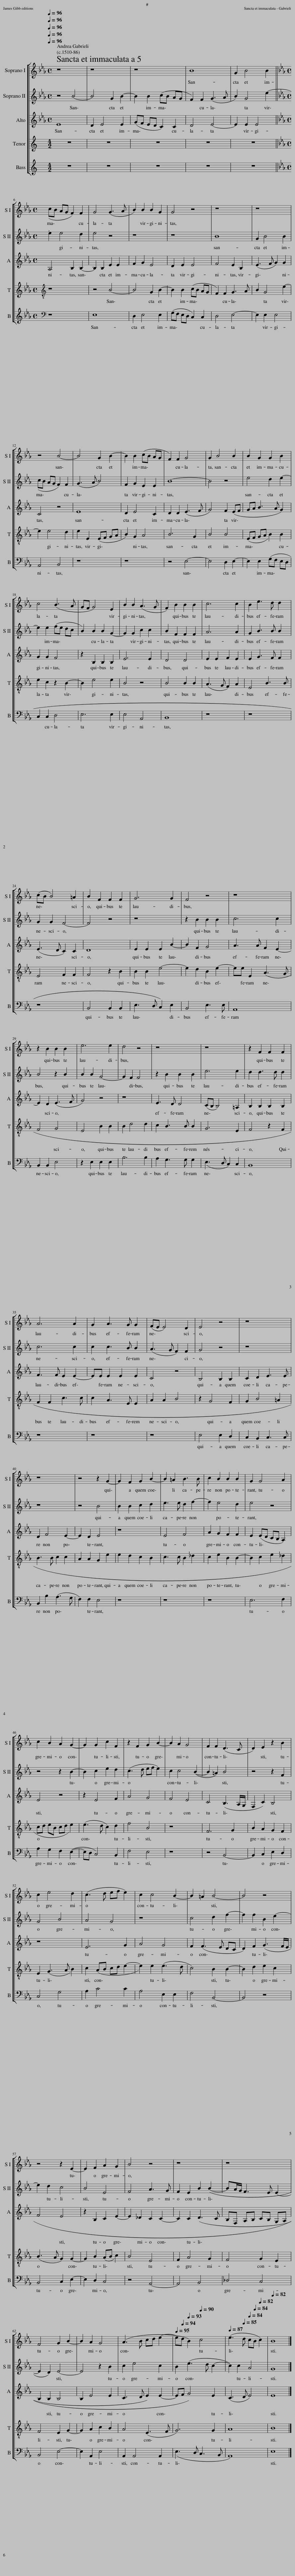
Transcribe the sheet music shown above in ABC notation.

X:1
%%score [ 1 2 3 4 5 ]
L:1/8
Q:1/4=96
M:4/2
I:linebreak $
K:Eb
V:1 treble
V:2 treble
V:3 treble
V:4 treble
V:5 treble
V:1
 z8 | z8 | z8 | B8 | G2 B4 B2 ||$ %5
[M:4/4] (cB AG F2) F2 | G4 (G3 A | B2) B2 B2 G2 | G4 z4 | z8 | %10
 z8 |$ z4 B4- | B4 G2 B2- | B2 B2 (cB AG | F2) F2 G4 | %15
 G2 B4 B2 | B2 G2 G2 B2 |$ c4 (B3 A | GF G4) E2 | B2 B2 (A3 G | %20
 F2) B2 B2 B2 | c6 c2 | B2 e3 d d2 |$ (cB B4) =A2 | B2 F2 F2 F2 | %25
 G6 G2 | F4 z4 | z8 |$ z2 B2 B2 B2 | e6 e2 | %30
 d4 z4 | z8 | z8 | z2 F2 F2 F2 |$ A6 A2 | %35
 G2 A3 G G2 | (FE E4) D2 | E4 z4 | z8 |$ z8 | %40
 z4 z2 G2- | G2 F2 G2 B2- | B2 =A2 B3 B | c2 B2 B2 B2 | G2 G4 A2 |$ %45
 c2 B2 A2 G2- | G2 G2 c2 F2 | z2 F2 G2 B2- | B2 A2 G4 | F2 F2 (D3 C | %50
 D2) E2 z2 B2 |$ c2 e4 d2 | (c3 d ef e2) | c2 c4 B2- | B2 =A2 B4- | %55
 B4 z4 |$ z4 z2 E2- | E2 F2 A2 G2 | B4 z4 | z8 | %60
 z8 |$ F4 G2 B2- | B2 A2 G4 | (A3 B cd e2- |[Q:1/4=95] e[Q:1/4=94]d[Q:1/4=93] B2)[Q:1/4=90] c4 | %65
[Q:1/4=87] (e3[Q:1/4=85] d[Q:1/4=84] c[Q:1/4=84]B[Q:1/4=82] c2) |[Q:1/4=82] B8 |] %67
V:2
 z4 B4- | B4 G2 B2- | B2 B2 (cB AG | F2) F2 (G3 A | B2) G4 e2- ||$ %5
[M:4/4] e2 e4 d2 | e4 z4 | z8 | z8 | B8 | %10
 G2 B4 B2 |$ (cB AG F2) F2 | (G3 A B4) | F2 G2 E2 E2 | B8- | %15
 B4 z4 | e4 d2 e2- |$ e2 e2 (fe dc | B2) B2 B2 G2- | G2 G2 c2 c2 | %20
 B2 F2 F2 F2 | A6 A2 | G2 B3 B B2 |$ G2 G2 F4- | F4 z4 | %25
 z8 | z2 B2 B2 B2 | c6 c2 |$ B4 z2 B2 | B2 B2 G4- | %30
 G2 F2 F4 | z2 B2 B2 B2 | e6 e2 | d2 d3 d d2 |$ c6 c2 | %35
 c2 c3 B B2 | (A3 G F2) F2 | G4 z4 | z8 |$ z8 | %40
 z4 B4 | B2 B2 c2 d2 | e3 e d2 f2- | f2 e4 d2 | e4 z4 |$ %45
 z4 z2 B2- | B2 c2 e2 d2 | (c3 d ef e2) | c2 c4 (B2- | B2 =A2) B4 | %50
 z4 z2 F2 |$ G4 B4 | A4 G4 | z8 | c4 d2 f2- | %55
 f2 f2 B2 e2- |$ e2 d2 c4 | B4 E4 | F4 A3 G | F2 E2 B2 (B2- | %60
 BA/G/ F3 E E2- |$ E2 D2) E4- | E4 z2 B2 | c2 e4 c2 | B2 (e3 d c2- | %65
 c2) c2 A4 | G8 |] %67
V:3
 E8 | D2 E4 E2 | (GF ED C2) C2 | D4 E4- | E2 E2 E4 ||$ %5
[M:4/4] A,4 B,2 B,2- | B,2 B,2 E2 E2 | F2 G2 E4 | D2 E2 E4 | F4 E2 B,2 | %10
 (E3 F G2) G2 |$ C4 z4 | E8 | D2 E4 C2 | D2 D2 (E3 F | %15
 G4) F2 (EF | GA B3 A G2) |$ G2 G2 F4 | z2 B,2 B,2 B,2 | E6 E2 | %20
 D4 D4 | E2 E2 F2 E2 | E2 G3 F F2 |$ (E3 D C2) C2 | D8 | %25
 E2 E2 E2 B2- | B2 F2 G4 | A3 A F2 E2- |$ E2 D2 (E3 F | G4) z4 | %30
 z8 | E3 D D4 | (CB, B,4) =A,2 | B,2 B,2 B,2 B,2 |$ F3 F E2 E2- | %35
 EE E2 E2 E2 | C4 z4 | B,4 B,2 B,2 | C2 D2 E3 E |$ D2 F4 E2- | %40
 E2 D2 E4 | z8 | E4 F4 | A2 G2 F2 F2 | E2 (ED CB, A,2) |$ %45
 E4 z4 | z2 E4 F2 | A4 G4 | F4 E4 | C4 (B,3 A,/G,/ | %50
 F,2 C2) B,4 |$ z8 | E6 G2 | A4 G4 | F2 (F3 E DC | %55
 D2) F2 (G3 F/E/ |$ F4 E4 | z2 B,2 C2 E2- | E2 _D2 C2 C2- | C2 C2 (D3 C | %60
 B,F, A,B, CB, G,A, |$ B,2 B,2 B,4 | B,2 E4 E2 | C3 D E2) E2- | EF G4) E2 | %65
 (C3 D E4) | E8 |] %67
V:4
[K:C] z8 | z8 | z8 | z8 | z8 ||$ %5
[K:Eb][M:4/4][K:treble-8] z8 | z4 B4- | B4 G2 B2- | B2 B2 (cB AG | F2) F2 G3 A | %10
 B2 G4 e2- |$ e2 e4 d2 | e2 E2 (EF GA | B2) G2 A4 | B6 G2 | %15
 B4 B4 | (EF GA B2) B2 |$ e2 c2 z2 B2- | B2 e4 e2 | B4 z4 | %20
 B4 B2 B2 | (A3 G F2) A2 | E4 B3 B |$ E4 F2 F2 | F4 z2 B2 | %25
 B2 B2 e4- | e2 d2 B2 e2- | ee E2 (A3 G |$ F4 G4 | E4 B2 B2 | %30
 B2 d4 d2 | c2 B3 B B2 | G6 E2 | F4 z2 F2 |$ F2 F2 c3 c | %35
 c2 A3 E E2 | A2 A2 B4 | z2 G4 F2 | G2 B4 =A2 |$ B3 B c2 c2 | %40
 A2 A2 G2 e2 | e2 d2 c2 B2 | c3 c B2 _d2 | c2 e2 B2 B2- | B2 c2 e2 _d2 |$ %45
 cd eB cd e2) | (e3 d c2) d2 | f4 B4 | z8 | F6 G2 | %50
 B2 A2 G2 F2 |$ E2 (G3 A B2) | c2 (AB cd e2- | e2) e2 (e3 d | c4) B2 B2- | %55
 B2 d2 e2 c2 |$ (B3 A G2) G2- | G2 B2 (AB c2) | B4 E4 | F2 A4 G2 | %60
 F4 G2 E2 |$ F4 E2 G2- | G2 A2 c2 B2 | A4 (E3 F | G6) G2 | %65
 A8 | B8 |] %67
V:5
[K:C] z8 | z8 | z8 | z8 | z8 ||$ %5
[K:Eb][M:4/4][K:bass] z8 | E,8 | D,2 E,4 E,2 | (G,F, E,D, C,2) C,2 | D,4 E,4- | %10
 E,2 E,2 E,4 |$ A,,4 B,,4 | z8 | z8 | z4 E,4- | %15
 E,4 D,2 E,2- | E,2 E,2 (G,F, E,D, |$ C,2 C,2 D,4 | E,6 E,2 | E,4 A,,4 | %20
 B,,8 | z8 | z8 |$ z8 | B,,4 B,,2 B,,2 | %25
 E,3 D, C,2) E,2 | B,,4 E,3 E, | A,,8 |$ B,,2 B,,2 E,4 | z2 E,2 E,2 E,2 | %30
 B,6 B,2 | A,2 G,3 G, G,2 | (E,3 D, C,2) C,2 | B,,8 |$ z8 | %35
 z8 | z8 | E,4 E,2 D,2 | C,2 B,,2 C,3 C, |$ B,,2 B,2 (A,3 G, | %40
 F,2) F,2 E,4 | z8 | z8 | z8 | E,6 F,2 |$ %45
 A,2 G,2 F,2 (E,2- | E,D, C,4) B,,2 | F,4 E,4 | z8 | z4 B,,4- | %50
 B,,2 C,2 E,2 D,2 |$ C,4 G,4 | A,2 C4 C2 | A,4 E,2 E,2 | F,4 B,,4- | %55
 B,,4 z4 |$ B,,4 C,2 E,2- | E,2 D,2 C,4 | z4 A,,4- | A,,4 B,,4 | %60
 _D,4 C,4 |$ B,,4 E,4- | E,2 A,,2 E,4 | A,,2 A,,4 A,,2 | (E,3 D, C,3 B,, | %65
 A,,8) | E,8 |] %67
